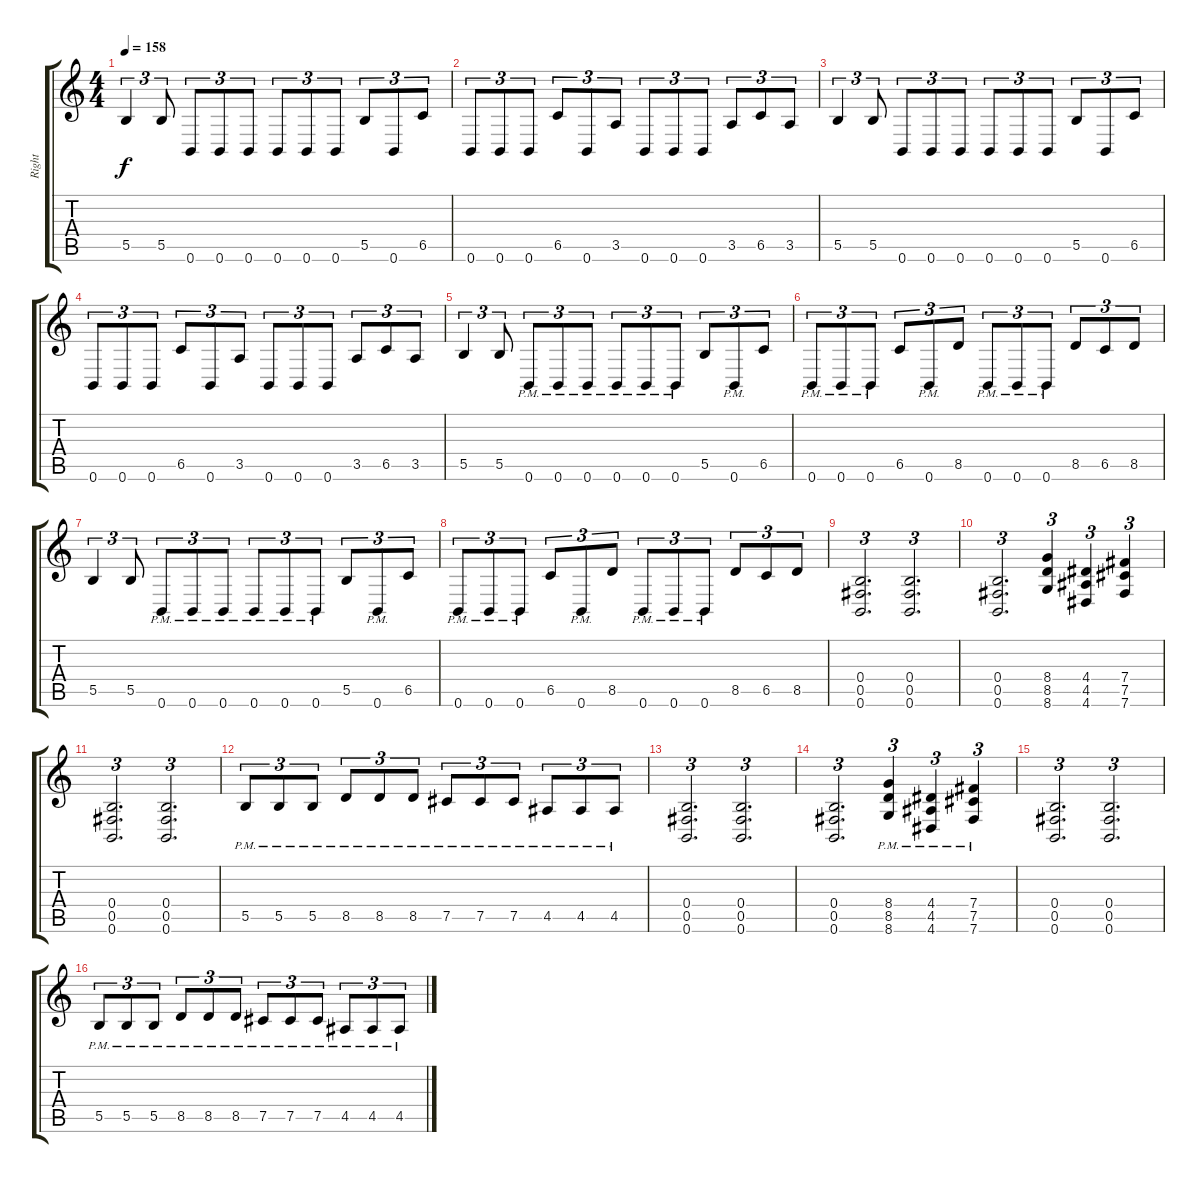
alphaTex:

\track ("Right" "Right") {instrument overdrivenguitar}
\staff {score tabs}
\tuning (Db4 Ab3 E3 B2 Gb2 B1) {hide}
\ts (4 4)
\tempo 158
\clef g2
\ks c
5.5.4{tu (3 2) dy f} 5.5.8{tu (3 2)} 0.6.8{tu (3 2)} 0.6.8{tu (3 2)} 0.6.8{tu (3 2)} 0.6.8{tu (3 2)} 0.6.8{tu (3 2)} 0.6.8{tu (3 2)} 5.5.8{tu (3 2)} 0.6.8{tu (3 2)} 6.5.8{tu (3 2)} |
0.6.8{tu (3 2)} 0.6.8{tu (3 2)} 0.6.8{tu (3 2)} 6.5.8{tu (3 2)} 0.6.8{tu (3 2)} 3.5.8{tu (3 2)} 0.6.8{tu (3 2)} 0.6.8{tu (3 2)} 0.6.8{tu (3 2)} 3.5.8{tu (3 2)} 6.5.8{tu (3 2)} 3.5.8{tu (3 2)} |
5.5.4{tu (3 2)} 5.5.8{tu (3 2)} 0.6.8{tu (3 2)} 0.6.8{tu (3 2)} 0.6.8{tu (3 2)} 0.6.8{tu (3 2)} 0.6.8{tu (3 2)} 0.6.8{tu (3 2)} 5.5.8{tu (3 2)} 0.6.8{tu (3 2)} 6.5.8{tu (3 2)} |
0.6.8{tu (3 2)} 0.6.8{tu (3 2)} 0.6.8{tu (3 2)} 6.5.8{tu (3 2)} 0.6.8{tu (3 2)} 3.5.8{tu (3 2)} 0.6.8{tu (3 2)} 0.6.8{tu (3 2)} 0.6.8{tu (3 2)} 3.5.8{tu (3 2)} 6.5.8{tu (3 2)} 3.5.8{tu (3 2)} |
5.5.4{tu (3 2)} 5.5.8{tu (3 2)} 0.6{pm}.8{tu (3 2)} 0.6{pm}.8{tu (3 2)} 0.6{pm}.8{tu (3 2)} 0.6{pm}.8{tu (3 2)} 0.6{pm}.8{tu (3 2)} 0.6{pm}.8{tu (3 2)} 5.5.8{tu (3 2)} 0.6{pm}.8{tu (3 2)} 6.5.8{tu (3 2)} |
0.6{pm}.8{tu (3 2)} 0.6{pm}.8{tu (3 2)} 0.6{pm}.8{tu (3 2)} 6.5.8{tu (3 2)} 0.6{pm}.8{tu (3 2)} 8.5.8{tu (3 2)} 0.6{pm}.8{tu (3 2)} 0.6{pm}.8{tu (3 2)} 0.6{pm}.8{tu (3 2)} 8.5.8{tu (3 2)} 6.5.8{tu (3 2)} 8.5.8{tu (3 2)} |
5.5.4{tu (3 2)} 5.5.8{tu (3 2)} 0.6{pm}.8{tu (3 2)} 0.6{pm}.8{tu (3 2)} 0.6{pm}.8{tu (3 2)} 0.6{pm}.8{tu (3 2)} 0.6{pm}.8{tu (3 2)} 0.6{pm}.8{tu (3 2)} 5.5.8{tu (3 2)} 0.6{pm}.8{tu (3 2)} 6.5.8{tu (3 2)} |
0.6{pm}.8{tu (3 2)} 0.6{pm}.8{tu (3 2)} 0.6{pm}.8{tu (3 2)} 6.5.8{tu (3 2)} 0.6{pm}.8{tu (3 2)} 8.5.8{tu (3 2)} 0.6{pm}.8{tu (3 2)} 0.6{pm}.8{tu (3 2)} 0.6{pm}.8{tu (3 2)} 8.5.8{tu (3 2)} 6.5.8{tu (3 2)} 8.5.8{tu (3 2)} |
(0.4 0.5 0.6).2{d tu (3 2)} (0.4 0.5 0.6).2{d tu (3 2)} |
(0.4 0.5 0.6).2{d tu (3 2)} (8.4 8.5 8.6).4{tu (3 2)} (4.4 4.5 4.6).4{tu (3 2)} (7.4 7.5 7.6).4{tu (3 2)} |
(0.4 0.5 0.6).2{d tu (3 2)} (0.4 0.5 0.6).2{d tu (3 2)} |
5.5{pm}.8{tu (3 2)} 5.5{pm}.8{tu (3 2)} 5.5{pm}.8{tu (3 2)} 8.5{pm}.8{tu (3 2)} 8.5{pm}.8{tu (3 2)} 8.5{pm}.8{tu (3 2)} 7.5{pm}.8{tu (3 2)} 7.5{pm}.8{tu (3 2)} 7.5{pm}.8{tu (3 2)} 4.5{pm}.8{tu (3 2)} 4.5{pm}.8{tu (3 2)} 4.5{pm}.8{tu (3 2)} |
(0.4 0.5 0.6).2{d tu (3 2)} (0.4 0.5 0.6).2{d tu (3 2)} |
(0.4 0.5 0.6).2{d tu (3 2)} (8.4{pm} 8.5{pm} 8.6{pm}).4{tu (3 2)} (4.4{pm} 4.5{pm} 4.6{pm}).4{tu (3 2)} (7.4{pm} 7.5{pm} 7.6{pm}).4{tu (3 2)} |
(0.4 0.5 0.6).2{d tu (3 2)} (0.4 0.5 0.6).2{d tu (3 2)} |
5.5{pm}.8{tu (3 2)} 5.5{pm}.8{tu (3 2)} 5.5{pm}.8{tu (3 2)} 8.5{pm}.8{tu (3 2)} 8.5{pm}.8{tu (3 2)} 8.5{pm}.8{tu (3 2)} 7.5{pm}.8{tu (3 2)} 7.5{pm}.8{tu (3 2)} 7.5{pm}.8{tu (3 2)} 4.5{pm}.8{tu (3 2)} 4.5{pm}.8{tu (3 2)} 4.5{pm}.8{tu (3 2)}
